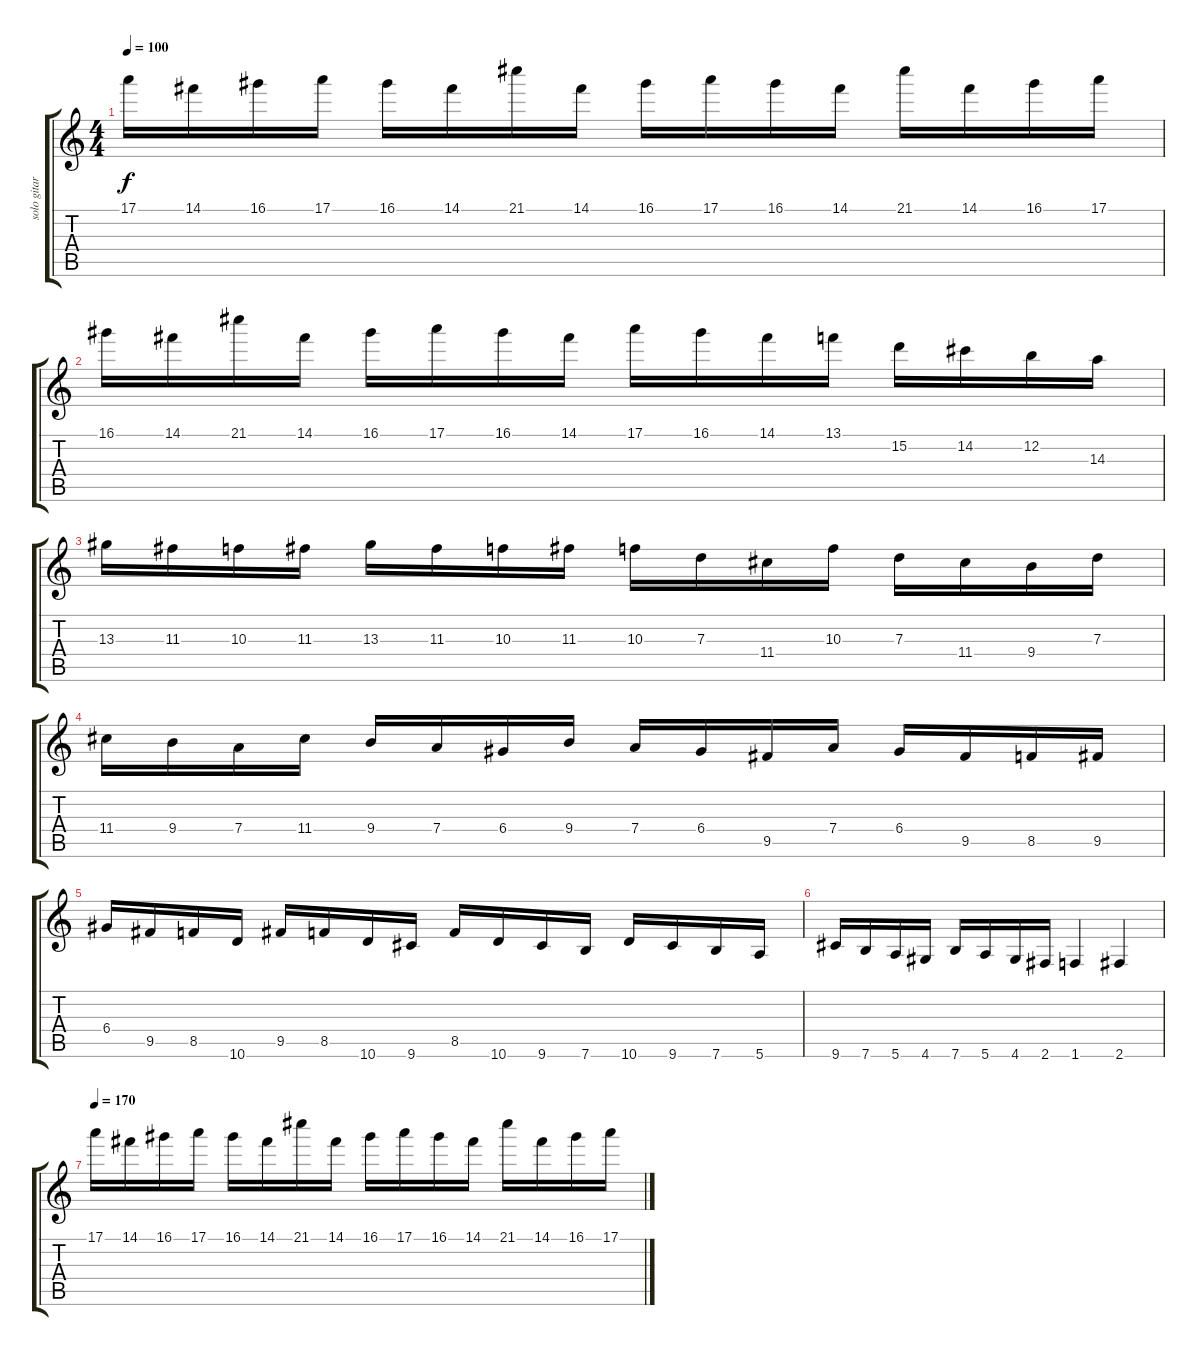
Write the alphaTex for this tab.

\track ("solo gitar" "solo gitar") {instrument distortionguitar}
\staff {score tabs}
\tuning (E4 B3 G3 D3 A2 E2) {hide}
\ts (4 4)
\tempo 100
\clef g2
\ks c
17.1.16{dy f instrument distortionguitar} 14.1.16 16.1.16 17.1.16 16.1.16 14.1.16 21.1.16 14.1.16 16.1.16 17.1.16 16.1.16 14.1.16 21.1.16 14.1.16 16.1.16 17.1.16 |
16.1.16 14.1.16 21.1.16 14.1.16 16.1.16 17.1.16 16.1.16 14.1.16 17.1.16 16.1.16 14.1.16 13.1.16 15.2.16 14.2.16 12.2.16 14.3.16 |
13.3.16 11.3.16 10.3.16 11.3.16 13.3.16 11.3.16 10.3.16 11.3.16 10.3.16 7.3.16 11.4.16 10.3.16 7.3.16 11.4.16 9.4.16 7.3.16 |
11.4.16 9.4.16 7.4.16 11.4.16 9.4.16 7.4.16 6.4.16 9.4.16 7.4.16 6.4.16 9.5.16 7.4.16 6.4.16 9.5.16 8.5.16 9.5.16 |
6.4.16 9.5.16 8.5.16 10.6.16 9.5.16 8.5.16 10.6.16 9.6.16 8.5.16 10.6.16 9.6.16 7.6.16 10.6.16 9.6.16 7.6.16 5.6.16 |
9.6.16 7.6.16 5.6.16 4.6.16 7.6.16 5.6.16 4.6.16 2.6.16 1.6.4 2.6.4 |
\tempo 170
17.1.16 14.1.16 16.1.16 17.1.16 16.1.16 14.1.16 21.1.16 14.1.16 16.1.16 17.1.16 16.1.16 14.1.16 21.1.16 14.1.16 16.1.16 17.1.16
